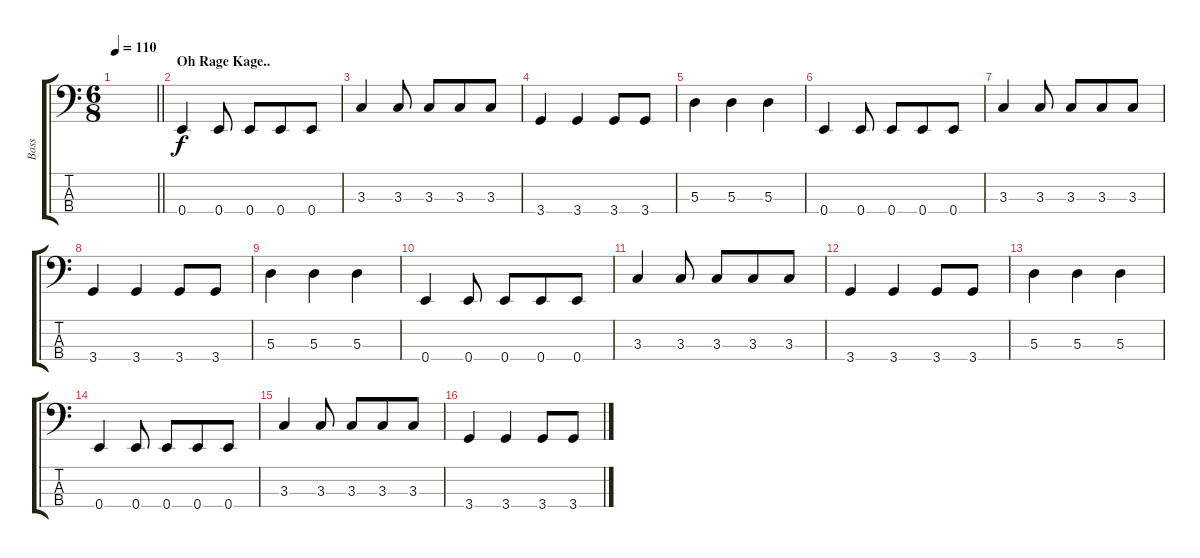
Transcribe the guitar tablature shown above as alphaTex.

\track ("Bass" "Bass") {instrument electricbassfinger}
\staff {score tabs}
\tuning (G2 D2 A1 E1) {hide}
\ts (6 8)
\tempo 110
\clef f4
\barLineRight lightlight
\ks c
|
\section ("" "Oh Rage Kage..")
0.4.4 0.4.8 0.4.8 0.4.8 0.4.8 |
3.3.4 3.3.8 3.3.8 3.3.8 3.3.8 |
3.4.4 3.4.4 3.4.8 3.4.8 |
5.3.4 5.3.4 5.3.4 |
0.4.4 0.4.8 0.4.8 0.4.8 0.4.8 |
3.3.4 3.3.8 3.3.8 3.3.8 3.3.8 |
3.4.4 3.4.4 3.4.8 3.4.8 |
5.3.4 5.3.4 5.3.4 |
0.4.4 0.4.8 0.4.8 0.4.8 0.4.8 |
3.3.4 3.3.8 3.3.8 3.3.8 3.3.8 |
3.4.4 3.4.4 3.4.8 3.4.8 |
5.3.4 5.3.4 5.3.4 |
0.4.4 0.4.8 0.4.8 0.4.8 0.4.8 |
3.3.4 3.3.8 3.3.8 3.3.8 3.3.8 |
3.4.4 3.4.4 3.4.8 3.4.8
